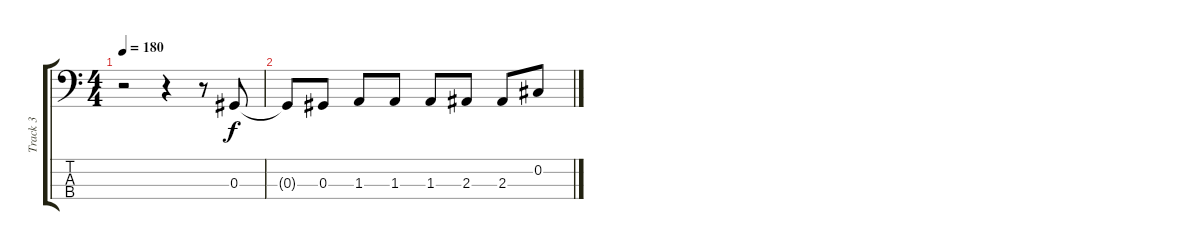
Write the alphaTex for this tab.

\track ("Track 3" "Track 3") {instrument electricbasspick}
\staff {score tabs}
\tuning (Gb2 Db2 Ab1 Eb1) {hide}
\ts (4 4)
\tempo 180
\clef f4
\ks c
r.2{dy f} r.4 r.8 0.3.8 |
0.3{t}.8 0.3.8 1.3.8 1.3.8 1.3.8 2.3.8 2.3.8 0.2.8
